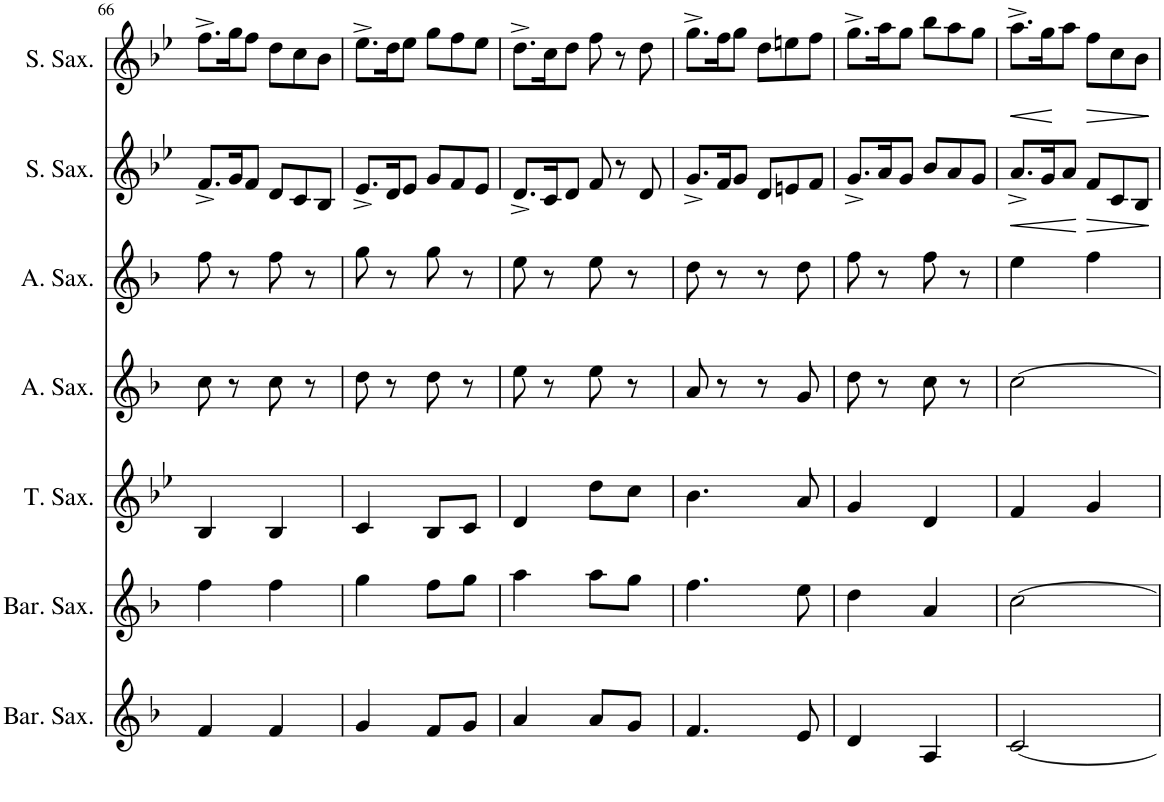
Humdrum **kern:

**kern	**kern	**kern	**kern	**kern	**kern	**dynam	**kern	**dynam
*part7	*part6	*part5	*part4	*part3	*part2	*part2	*part1	*part1
*staff7	*staff6	*staff5	*staff4	*staff3	*staff2	*staff2	*staff1	*staff1
*I"Baritone Saxophone	*I"Baritone Saxophone	*I"Tenor Saxophone	*I"Alto Saxophone	*I"Alto Saxophone	*I"Soprano Saxophone	*	*I"Soprano Saxophone	*
*I'Bar. Sax.	*I'Bar. Sax.	*I'T. Sax.	*I'A. Sax.	*I'A. Sax.	*I'S. Sax.	*	*I'S. Sax.	*
!!LO:PB:g=z
*clefG2	*clefG2	*clefG2	*clefG2	*clefG2	*clefG2	*	*clefG2	*
*Trd12c21	*Trd12c21	*Trd8c14	*Trd5c9	*Trd5c9	*Trd1c2	*	*Trd1c2	*
*k[b-]	*k[b-]	*k[b-e-]	*k[b-]	*k[b-]	*k[b-e-]	*	*k[b-e-]	*
*M2/4	*M2/4	*M2/4	*M2/4	*M2/4	*M6/8	*	*M6/8	*
=66	=66	=66	=66	=66	=66	=66	=66	=66
4f/	4ff\	4B-/	8cc\	8ff\	8.f^/L	.	8.ff^\L	.
.	.	.	8r	8r	.	.	.	.
.	.	.	.	.	16g/K	.	16gg\K	.
4f/	4ff\	4B-/	8cc\	8ff\	8f/J	.	8ff\J	.
.	.	.	8r	8r	8d/L	.	8dd\L	.
4ryy	4ryy	4ryy	4ryy	4ryy	8c/	.	8cc\	.
.	.	.	.	.	8B-/J	.	8b-\J	.
=67	=67	=67	=67	=67	=67	=67	=67	=67
4g/	4gg\	4c/	8dd\	8gg\	8.e-^/L	.	8.ee-^\L	.
.	.	.	8r	8r	.	.	.	.
.	.	.	.	.	16d/K	.	16dd\K	.
8f/L	8ff\L	8B-/L	8dd\	8gg\	8e-/J	.	8ee-\J	.
8g/J	8gg\J	8c/J	8r	8r	8g/L	.	8gg\L	.
4ryy	4ryy	4ryy	4ryy	4ryy	8f/	.	8ff\	.
.	.	.	.	.	8e-/J	.	8ee-\J	.
=68	=68	=68	=68	=68	=68	=68	=68	=68
4a/	4aa\	4d/	8ee\	8ee\	8.d^/L	.	8.dd^\L	.
.	.	.	8r	8r	.	.	.	.
.	.	.	.	.	16c/K	.	16cc\K	.
8a/L	8aa\L	8dd\L	8ee\	8ee\	8d/J	.	8dd\J	.
8g/J	8gg\J	8cc\J	8r	8r	8f/	.	8ff\	.
4ryy	4ryy	4ryy	4ryy	4ryy	8r	.	8r	.
.	.	.	.	.	8d/	.	8dd\	.
=69	=69	=69	=69	=69	=69	=69	=69	=69
4.f/	4.ff\	4.b-\	8a/	8dd\	8.g^/L	.	8.gg^\L	.
.	.	.	8r	8r	.	.	.	.
.	.	.	.	.	16f/K	.	16ff\K	.
.	.	.	8r	8r	8g/J	.	8gg\J	.
8e/	8ee\	8a/	8g/	8dd\	8d/L	.	8dd\L	.
4ryy	4ryy	4ryy	4ryy	4ryy	8en/	.	8een\	.
.	.	.	.	.	8f/J	.	8ff\J	.
=70	=70	=70	=70	=70	=70	=70	=70	=70
4d/	4dd\	4g/	8dd\	8ff\	8.g^/L	.	8.gg^\L	.
.	.	.	8r	8r	.	.	.	.
.	.	.	.	.	16a/K	.	16aa\K	.
4A/	4a/	4d/	8cc\	8ff\	8g/J	.	8gg\J	.
.	.	.	8r	8r	8b-/L	.	8bb-\L	.
4ryy	4ryy	4ryy	4ryy	4ryy	8a/	.	8aa\	.
.	.	.	.	.	8g/J	.	8gg\J	.
=71	=71	=71	=71	=71	=71	=71	=71	=71
!	!	!	!	!	!	!LO:HP:b	!	!LO:HP:b
[2c/	[2cc\	4f/	[2cc\	4ee\	8.a^/L	<	8.aa^\L	<
.	.	.	.	.	16g/K	.	16gg\K	.
.	.	4g/	.	4ff\	8a/J	.	8aa\J	[
!	!	!	!	!	!	!LO:HP:n=1:b	!	!LO:HP:b
.	.	.	.	.	8f/L	[ >	8ff\L	>
4ryy	4ryy	4ryy	4ryy	4ryy	8c/	.	8cc\	.
.	.	.	.	.	8B-/J	.	8b-\J	.
.	.	.	.	.	.	]	.	]
=	=	=	=	=	=	=	=	=
*-	*-	*-	*-	*-	*-	*-	*-	*-
